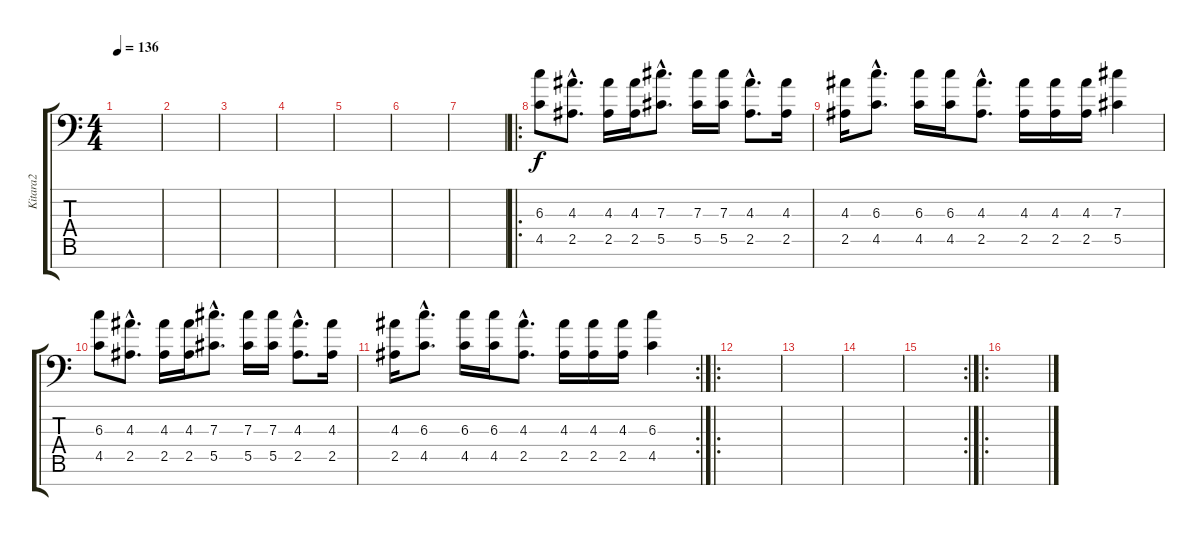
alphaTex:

\track ("Kitara2" "Kitara2") {instrument distortionguitar}
\staff {score tabs}
\tuning (Eb4 Bb3 Gb3 Db3 Ab2 Eb2 Bb1) {hide}
\ts (4 4)
\tempo 136
\clef f4
\ks c
|
|
|
|
|
|
|
\ro
(6.3 4.5).8 (4.3{hac} 2.5{hac}).8{d} (4.3 2.5).16 (4.3 2.5).16 (7.3{hac} 5.5{hac}).8{d} (7.3 5.5).16 (7.3 5.5).16 (4.3{hac} 2.5{hac}).8{d} (4.3 2.5).16 |
(4.3 2.5).16 (6.3{hac} 4.5{hac}).8{d} (6.3 4.5).16 (6.3 4.5).16 (4.3{hac} 2.5{hac}).8{d} (4.3 2.5).16 (4.3 2.5).16 (4.3 2.5).16 (7.3 5.5).4 |
(6.3 4.5).8 (4.3{hac} 2.5{hac}).8{d} (4.3 2.5).16 (4.3 2.5).16 (7.3{hac} 5.5{hac}).8{d} (7.3 5.5).16 (7.3 5.5).16 (4.3{hac} 2.5{hac}).8{d} (4.3 2.5).16 |
\rc 2
(4.3 2.5).16 (6.3{hac} 4.5{hac}).8{d} (6.3 4.5).16 (6.3 4.5).16 (4.3{hac} 2.5{hac}).8{d} (4.3 2.5).16 (4.3 2.5).16 (4.3 2.5).16 (6.3 4.5).4 |
\ro
|
|
|
\rc 2
|
\ro
